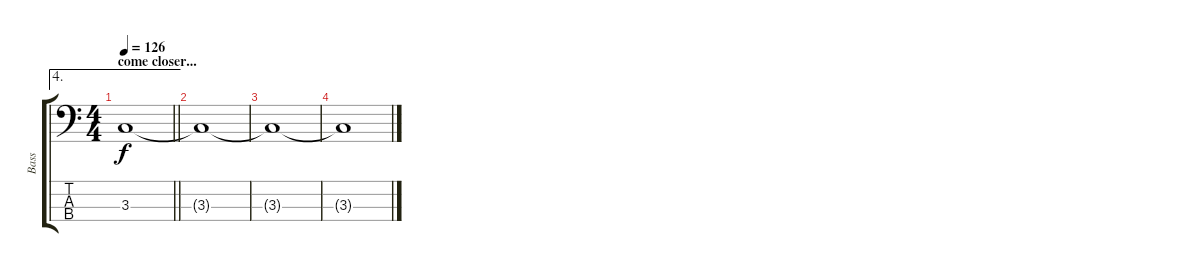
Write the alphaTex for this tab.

\track ("Bass" "Bass") {instrument electricbassfinger}
\staff {score tabs}
\tuning (G2 D2 A1 E1) {hide}
\ae 4
\ts (4 4)
\section ("" "come closer...")
\tempo 126
\clef f4
\barLineRight lightlight
\ks c
3.3.1{dy f} |
3.3{t}.1 |
3.3{t}.1 |
3.3{t}.1
